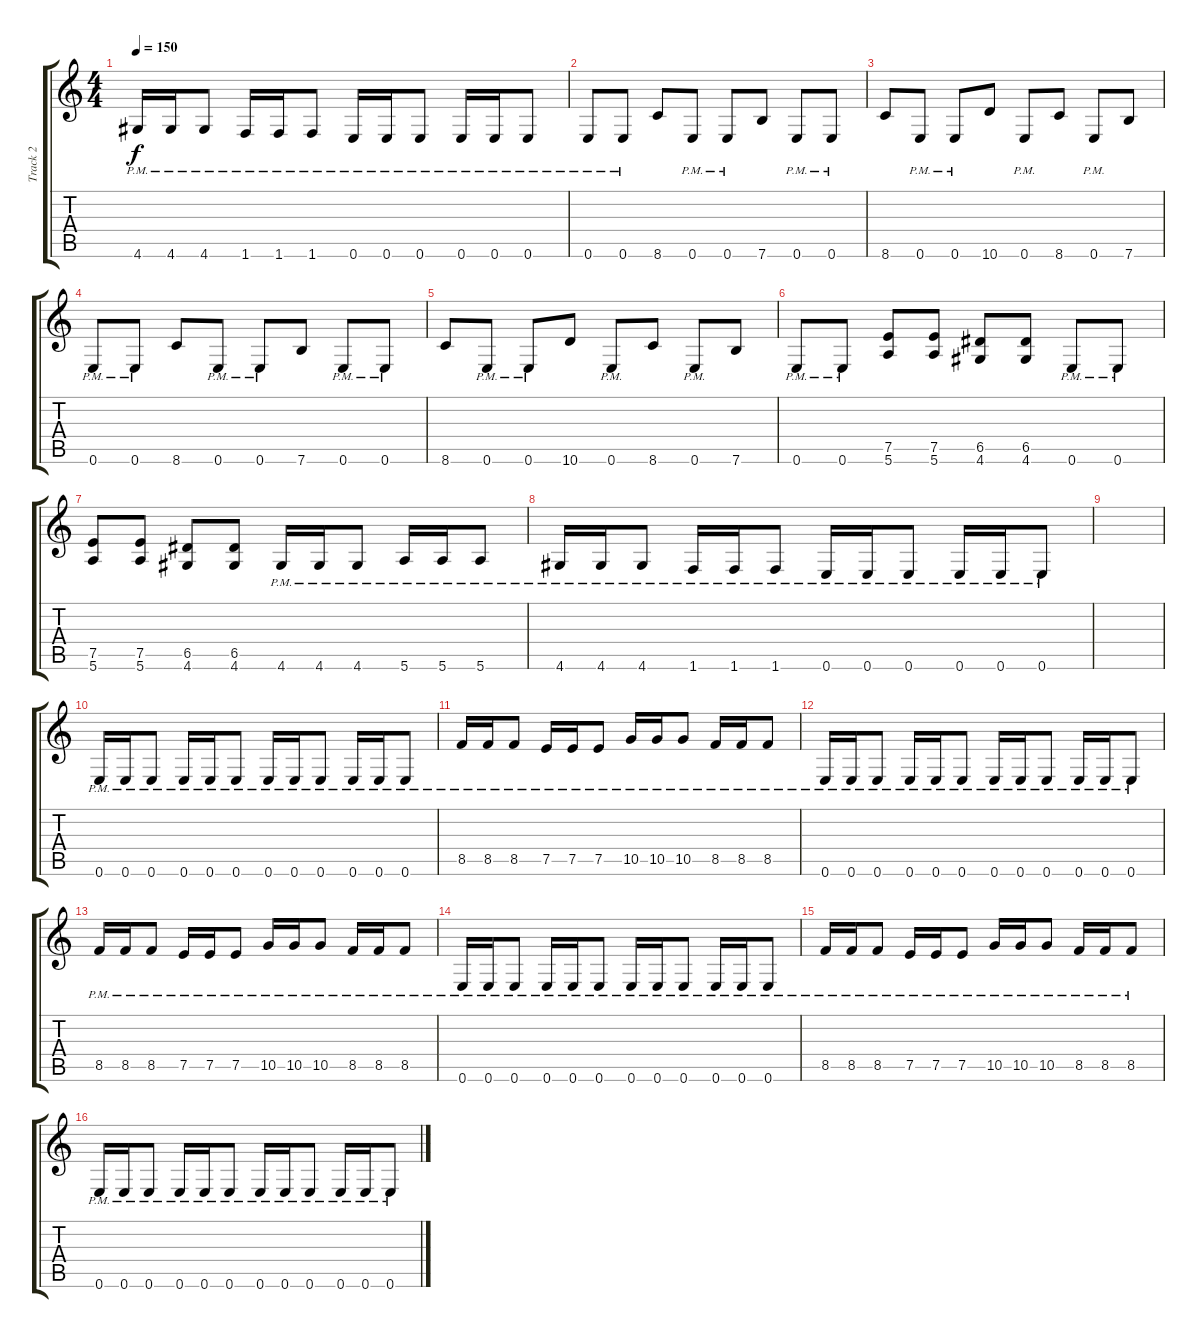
\track ("Track 2" "Track 2") {instrument distortionguitar}
\staff {score tabs}
\tuning (E4 B3 G3 D3 A2 E2) {hide}
\ts (4 4)
\tempo 150
\clef g2
\ks c
4.6{pm}.16{dy f} 4.6{pm}.16 4.6{pm}.8 1.6{pm}.16 1.6{pm}.16 1.6{pm}.8 0.6{pm}.16 0.6{pm}.16 0.6{pm}.8 0.6{pm}.16 0.6{pm}.16 0.6{pm}.8 |
0.6{pm}.8 0.6{pm}.8 8.6.8 0.6{pm}.8 0.6{pm}.8 7.6.8 0.6{pm}.8 0.6{pm}.8 |
8.6.8 0.6{pm}.8 0.6{pm}.8 10.6.8 0.6{pm}.8 8.6.8 0.6{pm}.8 7.6.8 |
0.6{pm}.8 0.6{pm}.8 8.6.8 0.6{pm}.8 0.6{pm}.8 7.6.8 0.6{pm}.8 0.6{pm}.8 |
8.6.8 0.6{pm}.8 0.6{pm}.8 10.6.8 0.6{pm}.8 8.6.8 0.6{pm}.8 7.6.8 |
0.6{pm}.8 0.6{pm}.8 (7.5 5.6).8 (7.5 5.6).8 (6.5 4.6).8 (6.5 4.6).8 0.6{pm}.8 0.6{pm}.8 |
(7.5 5.6).8 (7.5 5.6).8 (6.5 4.6).8 (6.5 4.6).8 4.6{pm}.16 4.6{pm}.16 4.6{pm}.8 5.6{pm}.16 5.6{pm}.16 5.6{pm}.8 |
4.6{pm}.16 4.6{pm}.16 4.6{pm}.8 1.6{pm}.16 1.6{pm}.16 1.6{pm}.8 0.6{pm}.16 0.6{pm}.16 0.6{pm}.8 0.6{pm}.16 0.6{pm}.16 0.6{pm}.8 |
|
0.6{pm}.16 0.6{pm}.16 0.6{pm}.8 0.6{pm}.16 0.6{pm}.16 0.6{pm}.8 0.6{pm}.16 0.6{pm}.16 0.6{pm}.8 0.6{pm}.16 0.6{pm}.16 0.6{pm}.8 |
8.5{pm}.16 8.5{pm}.16 8.5{pm}.8 7.5{pm}.16 7.5{pm}.16 7.5{pm}.8 10.5{pm}.16 10.5{pm}.16 10.5{pm}.8 8.5{pm}.16 8.5{pm}.16 8.5{pm}.8 |
0.6{pm}.16 0.6{pm}.16 0.6{pm}.8 0.6{pm}.16 0.6{pm}.16 0.6{pm}.8 0.6{pm}.16 0.6{pm}.16 0.6{pm}.8 0.6{pm}.16 0.6{pm}.16 0.6{pm}.8 |
8.5{pm}.16 8.5{pm}.16 8.5{pm}.8 7.5{pm}.16 7.5{pm}.16 7.5{pm}.8 10.5{pm}.16 10.5{pm}.16 10.5{pm}.8 8.5{pm}.16 8.5{pm}.16 8.5{pm}.8 |
0.6{pm}.16 0.6{pm}.16 0.6{pm}.8 0.6{pm}.16 0.6{pm}.16 0.6{pm}.8 0.6{pm}.16 0.6{pm}.16 0.6{pm}.8 0.6{pm}.16 0.6{pm}.16 0.6{pm}.8 |
8.5{pm}.16 8.5{pm}.16 8.5{pm}.8 7.5{pm}.16 7.5{pm}.16 7.5{pm}.8 10.5{pm}.16 10.5{pm}.16 10.5{pm}.8 8.5{pm}.16 8.5{pm}.16 8.5{pm}.8 |
0.6{pm}.16 0.6{pm}.16 0.6{pm}.8 0.6{pm}.16 0.6{pm}.16 0.6{pm}.8 0.6{pm}.16 0.6{pm}.16 0.6{pm}.8 0.6{pm}.16 0.6{pm}.16 0.6{pm}.8
